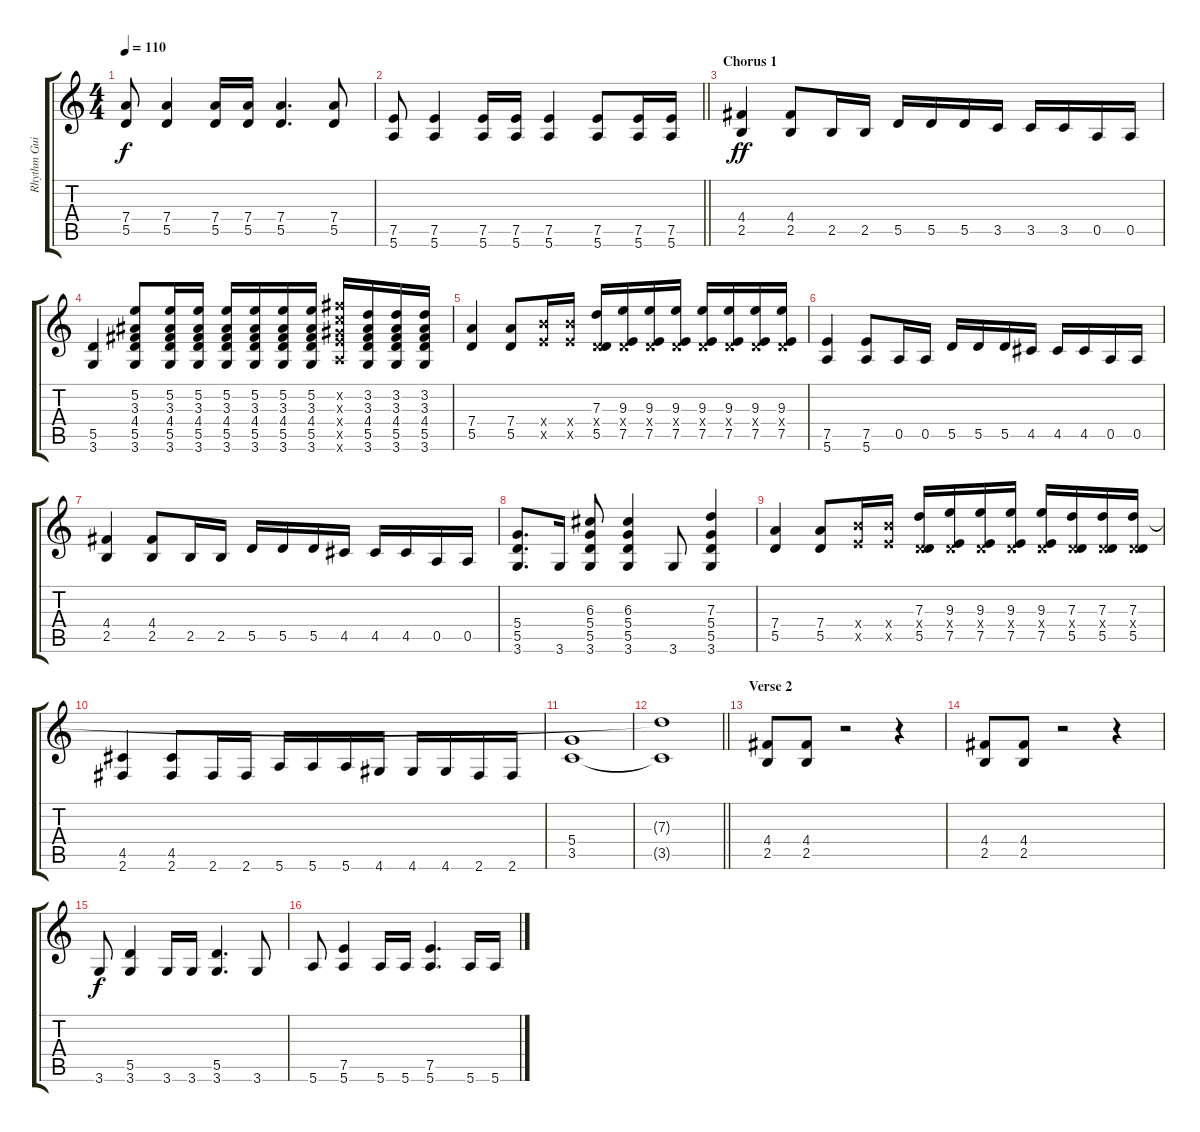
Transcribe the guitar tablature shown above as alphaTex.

\track ("Rhythm Guitar" "Rhythm Gui") {instrument distortionguitar}
\staff {score tabs}
\tuning (E4 B3 G3 D3 A2 E2) {hide}
\ts (4 4)
\tempo 110
\clef g2
\ks c
(7.4 5.5).8{dy f} (7.4 5.5).4 (7.4 5.5).16 (7.4 5.5).16 (7.4 5.5).4{d} (7.4 5.5).8 |
\barLineRight lightlight
(7.5 5.6).8 (7.5 5.6).4 (7.5 5.6).16 (7.5 5.6).16 (7.5 5.6).4 (7.5 5.6).8 (7.5 5.6).16 (7.5 5.6).16 |
\section ("" "Chorus 1")
(4.4 2.5).4{dy ff} (4.4 2.5).8 2.5.16 2.5.16 5.5.16 5.5.16 5.5.16 3.5.16 3.5.16 3.5.16 0.5.16 0.5.16 |
(5.5 3.6).4 (5.2 3.3 4.4 5.5 3.6).8 (5.2 3.3 4.4 5.5 3.6).16 (5.2 3.3 4.4 5.5 3.6).16 (5.2 3.3 4.4 5.5 3.6).16 (5.2 3.3 4.4 5.5 3.6).16 (5.2 3.3 4.4 5.5 3.6).16 (5.2 3.3 4.4 5.5 3.6).16 (7.2{x} 5.3{x} 6.4{x} 7.5{x} 5.6{x}).16 (3.2 3.3 4.4 5.5 3.6).16 (3.2 3.3 4.4 5.5 3.6).16 (3.2 3.3 4.4 5.5 3.6).16 |
(7.4 5.5).4 (7.4 5.5).8 (9.4{x} 7.5{x}).16 (9.4{x} 7.5{x}).16 (7.3 0.4{x} 5.5).16 (9.3 0.4{x} 7.5).16 (9.3 0.4{x} 7.5).16 (9.3 0.4{x} 7.5).16 (9.3 0.4{x} 7.5).16 (9.3 0.4{x} 7.5).16 (9.3 0.4{x} 7.5).16 (9.3 0.4{x} 7.5).16 |
(7.5 5.6).4 (7.5 5.6).8 0.5.16 0.5.16 5.5.16 5.5.16 5.5.16 4.5.16 4.5.16 4.5.16 0.5.16 0.5.16 |
(4.4 2.5).4 (4.4 2.5).8 2.5.16 2.5.16 5.5.16 5.5.16 5.5.16 4.5.16 4.5.16 4.5.16 0.5.16 0.5.16 |
(5.4 5.5 3.6).8{d} 3.6.16 (6.3 5.4 5.5 3.6).8 (6.3 5.4 5.5 3.6).4 3.6.8 (7.3 5.4 5.5 3.6).4 |
(7.4 5.5).4 (7.4 5.5).8 (9.4{x} 7.5{x}).16 (9.4{x} 7.5{x}).16 (7.3 0.4{x} 5.5).16 (9.3 0.4{x} 7.5).16 (9.3 0.4{x} 7.5).16 (9.3 0.4{x} 7.5).16 (9.3 0.4{x} 7.5).16 (7.3 0.4{x} 5.5).16 (7.3 0.4{x} 5.5).16 (7.3 0.4{x} 5.5).16 |
(4.5 2.6).4 (4.5 2.6).8 2.6.16 2.6.16 5.6.16 5.6.16 5.6.16 4.6.16 4.6.16 4.6.16 2.6.16 2.6.16 |
(5.4 3.5).1 |
\barLineRight lightlight
(7.3{t} 3.5{t}).1 |
\section ("" "Verse 2")
(4.4 2.5).8 (4.4 2.5).8 r.2 r.4 |
(4.4 2.5).8 (4.4 2.5).8 r.2 r.4 |
3.6.8{dy f} (5.5 3.6).4 3.6.16 3.6.16 (5.5 3.6).4{d} 3.6.8 |
5.6.8 (7.5 5.6).4 5.6.16 5.6.16 (7.5 5.6).4{d} 5.6.16 5.6.16
